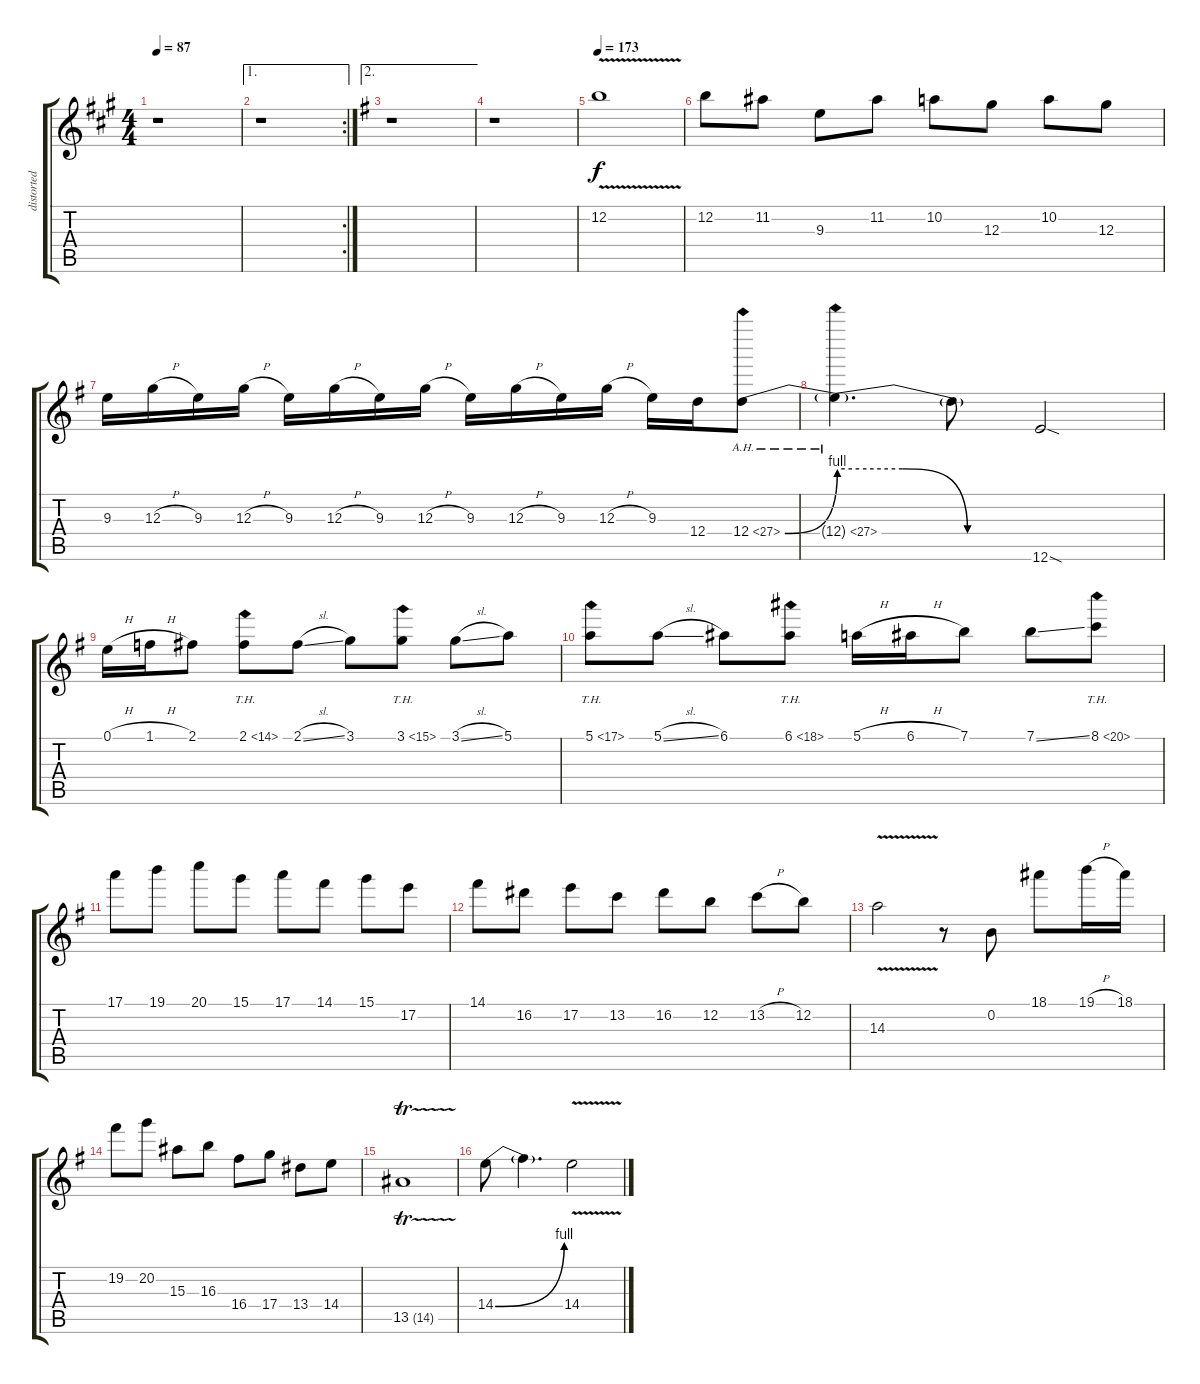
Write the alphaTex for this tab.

\track ("distorted tone" "distorted ") {instrument distortionguitar}
\staff {score tabs}
\tuning (E4 B3 G3 D3 A2 E2) {hide}
\ts (4 4)
\tempo 87
\clef g2
\ks a
r.1{dy f} |
\ae 1
\rc 2
r.1 |
\ae 2
\ks g
r.1 |
r.1 |
\tempo 173
12.2{v}.1 |
12.2.8 11.2.8 9.3.8 11.2.8 10.2.8 12.3.8 10.2.8 12.3.8 |
9.3.16 12.3{h}.16 9.3.16 12.3{h}.16 9.3.16 12.3{h}.16 9.3.16 12.3{h}.16 9.3.16 12.3{h}.16 9.3.16 12.3{h}.16 9.3.16 12.4.16 12.4{be (bend 0 0 60 4) ah 15}.8 |
12.4{be (custom 0 4 20 4 40 0 60 0) ah 15 t}.4{d} 12.4{t}.8 12.6{sod}.2 |
0.1{h}.16 1.1{h}.16 2.1.8 2.1{th 12}.8 2.1{sl}.8 3.1.8 3.1{th 12}.8 3.1{sl}.8 5.1.8 |
5.1{th 12}.8 5.1{sl}.8 6.1.8 6.1{th 12}.8 5.1{h}.16 6.1{h}.16 7.1.8 7.1{ss}.8 8.1{th 12}.8 |
17.1.8 19.1.8 20.1.8 15.1.8 17.1.8 14.1.8 15.1.8 17.2.8 |
14.1.8 16.2.8 17.2.8 13.2.8 16.2.8 12.2.8 13.2{h}.8 12.2.8 |
14.3{v}.2 r.8 0.2.8 18.1.8 19.1{h}.16 18.1.16 |
19.2.8 20.2.8 15.3.8 16.3.8 16.4.8 17.4.8 13.4.8 14.4.8 |
13.5{tr (14 32)}.1 |
14.4{be (bend 0 0 60 4)}.8 14.4{t}.4{d} 14.4{v}.2
